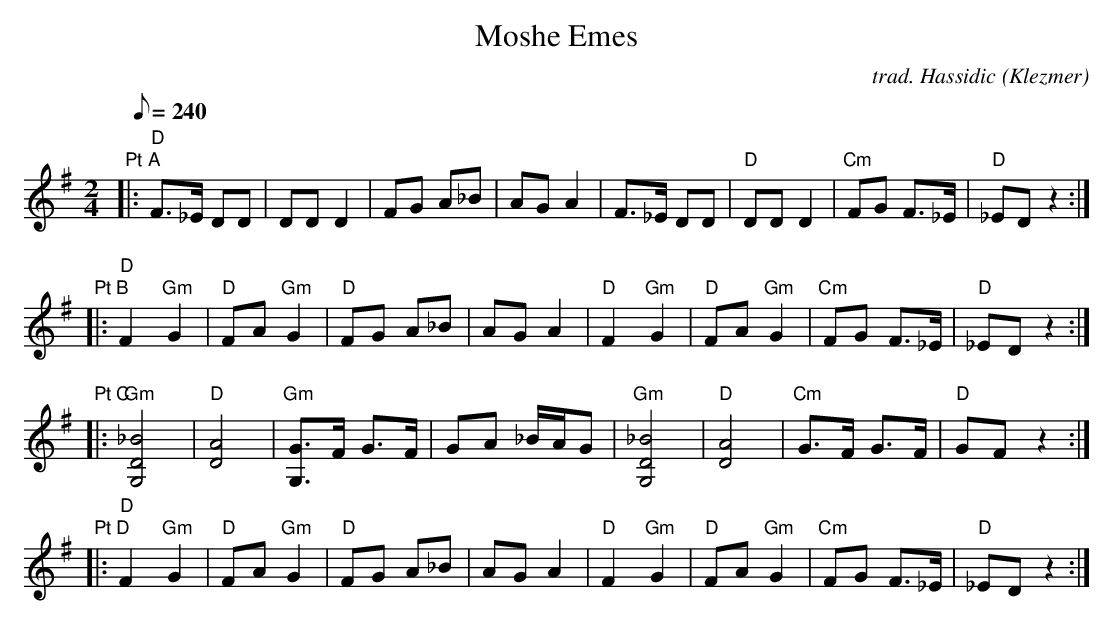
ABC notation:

X:1b
T: Moshe Emes
C: trad. Hassidic (Klezmer)
L: 1/8
Q: 240
M: 2/4
K: G
"Pt A"\
|: "D"F3/2_E/ DD | DD D2 | FG A_B | AG A2 \
| F3/2_E/ DD | "D"DD D2 | "Cm"FG F3/2_E/ | "D"_ED z2 :|
"Pt B"\
|: "D"F2 "Gm"G2 | "D"FA "Gm"G2 | "D"FG A_B | AG A2 \
| "D"F2 "Gm"G2 | "D"FA "Gm"G2 | "Cm"FG F3/2_E/ | "D"_ED z2 :|
"Pt C"\
|: "Gm"[_B4D4G,4] | "D"[A4D4] | "Gm"[G3/2G,3/2]F/ G3/2F/ | GA _B/A/G \
| "Gm"[_B4D4G,4] | "D"[A4D4] | "Cm"G3/2F/ G3/2F/ | "D"GF z2 :|
"Pt D"\
|: "D"F2 "Gm"G2 | "D"FA "Gm"G2 | "D"FG A_B | AG A2 \
| "D"F2 "Gm"G2 | "D"FA "Gm"G2 | "Cm"FG F3/2_E/ | "D"_ED z2 :|
